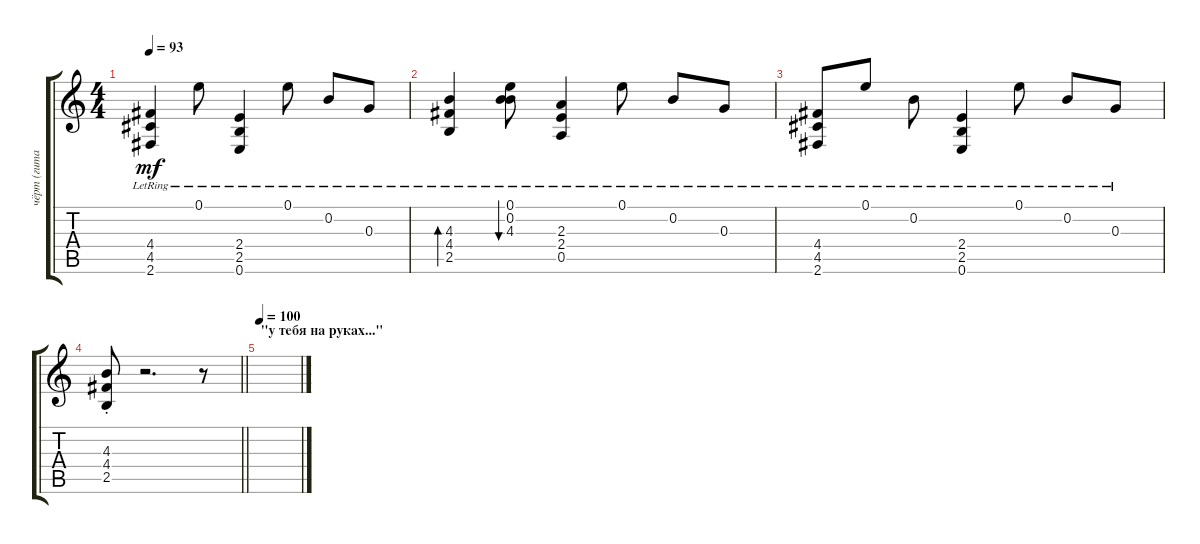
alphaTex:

\track ("чёрт (гитара)" "чёрт (гита") {instrument distortionguitar}
\staff {score tabs}
\tuning (E4 B3 G3 D3 A2 E2) {hide}
\ts (4 4)
\tempo 93
\clef g2
\ks c
(4.4 4.5{lr} 2.6{lr}).4{dy mf} 0.1{lr}.8 (2.4 2.5{lr} 0.6{lr}).4 0.1{lr}.8 0.2{lr}.8 0.3{lr}.8 |
(4.3{lr} 4.4{lr} 2.5{lr}).4{bd 120} (0.1{lr} 0.2{lr} 4.3{lr}).8{bu 120} (2.3{lr} 2.4{lr} 0.5{lr}).4 0.1{lr}.8 0.2{lr}.8 0.3{lr}.8 |
(4.4{lr} 4.5{lr} 2.6{lr}).8 0.1{lr}.8 0.2{lr}.8 (2.4{lr} 2.5{lr} 0.6{lr}).4 0.1{lr}.8 0.2{lr}.8 0.3{lr}.8 |
\barLineRight lightlight
(4.3{st} 4.4{st} 2.5{st}).8 r.2{d} r.8 |
\section ("" "\"у тебя на руках...\"")
\tempo 100
